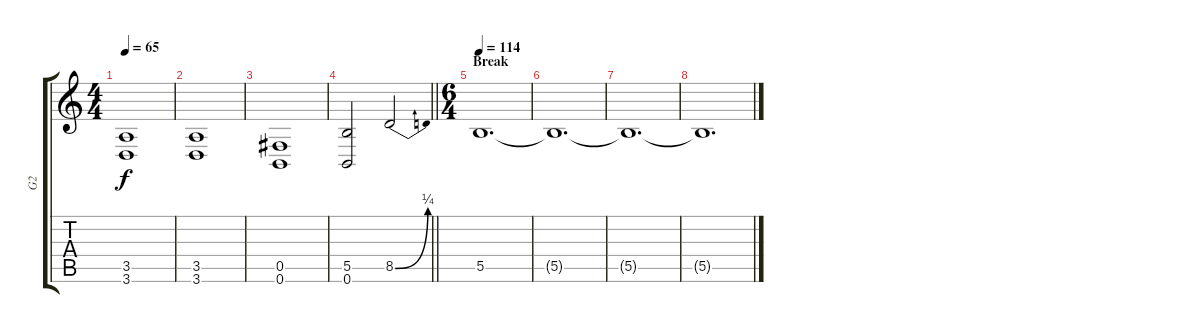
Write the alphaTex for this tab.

\track ("G2" "G2") {instrument distortionguitar}
\staff {score tabs}
\tuning (Db4 Ab3 E3 B2 Gb2 B1) {hide}
\ts (4 4)
\tempo 65
\clef g2
\ks c
(3.5 3.6).1{dy f} |
(3.5 3.6).1 |
(0.5 0.6).1 |
\barLineRight lightlight
(5.5 0.6).2 8.5{be (bend 0 0 60 1)}.2 |
\ts (6 4)
\section ("" "Break")
\tempo 114
5.5.1{d} |
5.5{t}.1{d} |
5.5{t}.1{d} |
5.5{t}.1{d}
